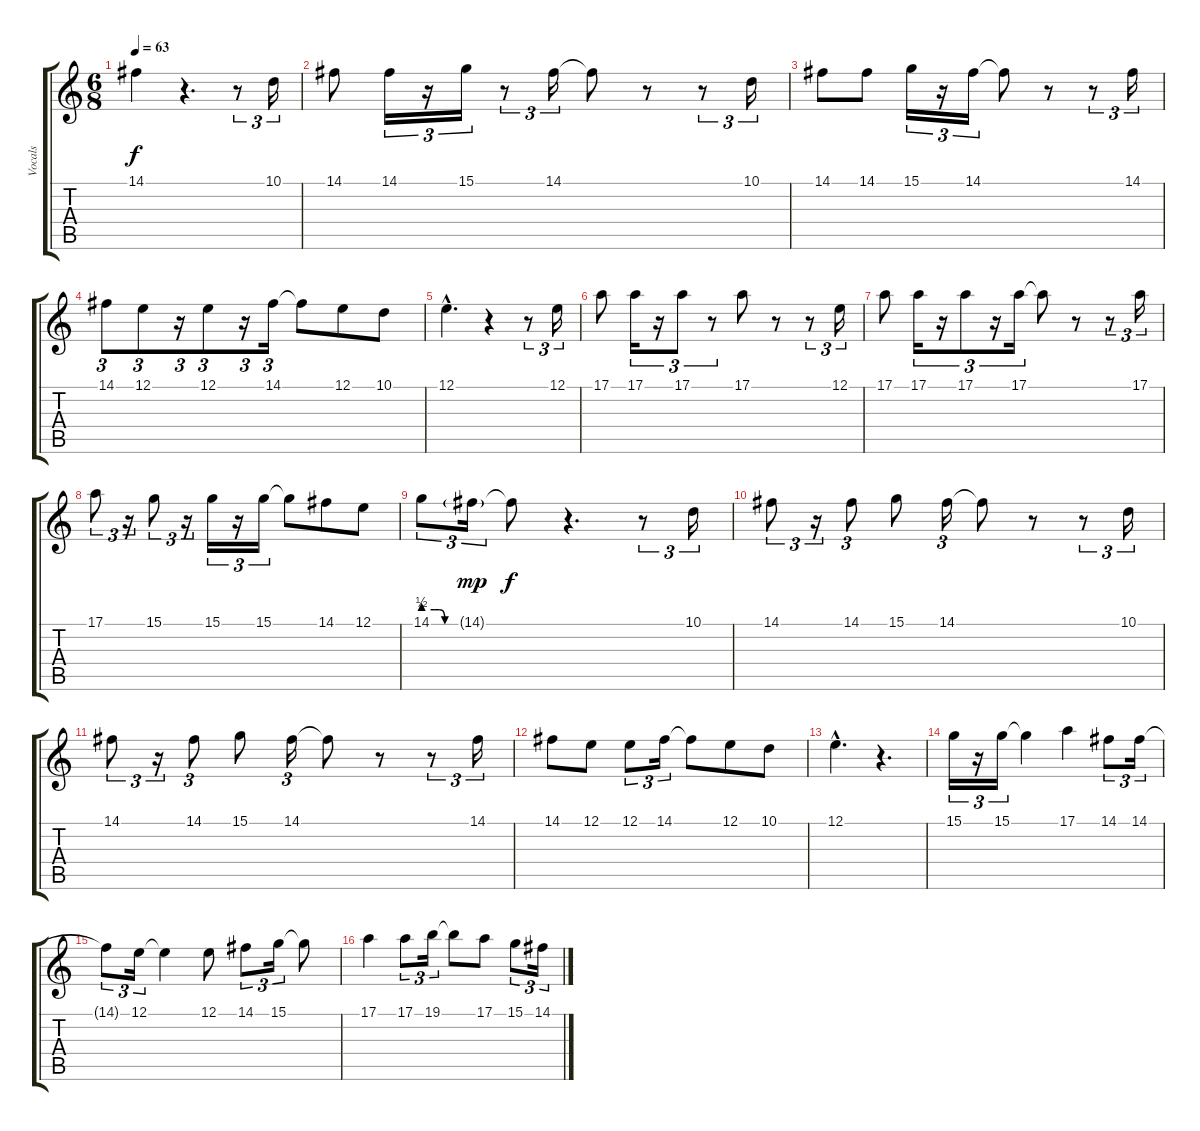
\track ("Vocals" "Vocals") {instrument synthvoice}
\staff {score tabs}
\tuning (E4 B3 G3 D3 A2 E2) {hide}
\ts (6 8)
\tempo 63
\clef g2
\ks c
14.1{t}.4{dy f} r.4{d} r.8{tu (3 2)} 10.1.16{tu (3 2)} |
14.1.8 14.1.16{tu (3 2)} r.16{tu (3 2)} 15.1.16{tu (3 2)} r.8{tu (3 2)} 14.1.16{tu (3 2)} 14.1{t}.8 r.8 r.8{tu (3 2)} 10.1.16{tu (3 2)} |
14.1.8 14.1.8 15.1.16{tu (3 2)} r.16{tu (3 2)} 14.1.16{tu (3 2)} 14.1{t}.8 r.8 r.8{tu (3 2)} 14.1.16{tu (3 2)} |
14.1.8{tu (3 2)} 12.1.8{tu (3 2)} r.16{tu (3 2)} 12.1.8{tu (3 2)} r.16{tu (3 2)} 14.1.16{tu (3 2)} 14.1{t}.8 12.1.8 10.1.8 |
12.1{hac}.4{d} r.4 r.8{tu (3 2)} 12.1.16{tu (3 2)} |
17.1.8 17.1.16{tu (3 2)} r.16{tu (3 2)} 17.1.8{tu (3 2)} r.8{tu (3 2)} 17.1.8 r.8 r.8{tu (3 2)} 12.1.16{tu (3 2)} |
17.1.8 17.1.16{tu (3 2)} r.16{tu (3 2)} 17.1.8{tu (3 2)} r.16{tu (3 2)} 17.1.16{tu (3 2)} 17.1{t}.8 r.8 r.8{tu (3 2)} 17.1.16{tu (3 2)} |
17.1.8{tu (3 2)} r.16{tu (3 2)} 15.1.8{tu (3 2)} r.16{tu (3 2)} 15.1.16{tu (3 2)} r.16{tu (3 2)} 15.1.16{tu (3 2)} 15.1{t}.8 14.1.8 12.1.8 |
14.1{be (custom 0 2 20 2 30 2 40 0 60 0)}.8{tu (3 2)} 14.1{g}.16{tu (3 2) dy mp} 14.1{t}.8{dy f} r.4{d} r.8{tu (3 2)} 10.1.16{tu (3 2)} |
14.1.8{tu (3 2)} r.16{tu (3 2)} 14.1.8{tu (3 2)} 15.1.8 14.1.16{tu (3 2)} 14.1{t}.8 r.8 r.8{tu (3 2)} 10.1.16{tu (3 2)} |
14.1.8{tu (3 2)} r.16{tu (3 2)} 14.1.8{tu (3 2)} 15.1.8 14.1.16{tu (3 2)} 14.1{t}.8 r.8 r.8{tu (3 2)} 14.1.16{tu (3 2)} |
14.1.8 12.1.8 12.1.8{tu (3 2)} 14.1.16{tu (3 2)} 14.1{t}.8 12.1.8 10.1.8 |
12.1{hac}.4{d} r.4{d} |
15.1.16{tu (3 2)} r.16{tu (3 2)} 15.1.16{tu (3 2)} 15.1{t}.4 17.1.4 14.1.8{tu (3 2)} 14.1.16{tu (3 2)} |
14.1{t}.8{tu (3 2)} 12.1.16{tu (3 2)} 12.1{t}.4 12.1.8 14.1.8{tu (3 2)} 15.1.16{tu (3 2)} 15.1{t}.8 |
17.1.4 17.1.8{tu (3 2)} 19.1.16{tu (3 2)} 19.1{t}.8 17.1.8 15.1.8{tu (3 2)} 14.1.16{tu (3 2)}
